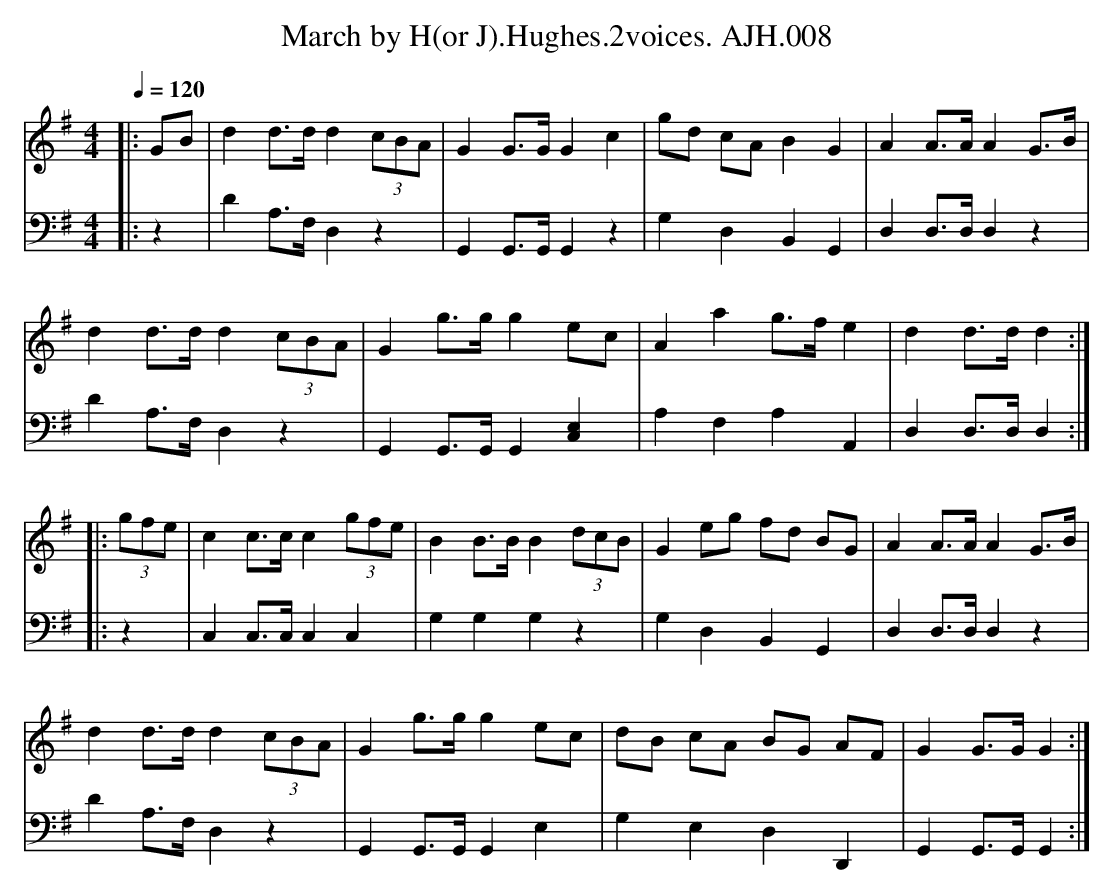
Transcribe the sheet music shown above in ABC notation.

X:1
T:March by H(or J).Hughes.2voices. AJH.008
M:4/4
L:1/8
Q:1/4=120
V:1 clef=treble
V:2 clef=bass
K:G
[V:1] |: GB | d2d>d d2 (3cBA | G2G>G G2c2 | gd cA B2G2 | A2A>A A2 G>B |
[V:2] |: z2 | D2A,>F, D,2z2 | G,,2G,,>G,, G,,2z2 |\
G,2D,2 B,,2G,,2 | D,2D,>D, D,2z2 |
[V:1] d2d>d d2 (3cBA | G2g>g g2 ec | A2a2 g>fe2 | d2d>d d2 :|
[V:2] D2A,>F, D,2z2 | G,,2G,,>G,,G,,2 [E,2C,2] |\
A,2F,2 A,2A,,2 | D,2D,>D, D,2 :|
[V:1]  |: (3gfe |c2c>c c2 (3gfe | B2B>B B2 (3dcB |\
G2 eg fd BG | A2A>A A2G>B |
[V:2]  |: z2 |C,2C,>C, C,2C,2 | G,2G,2 G,2z2 |\
G,2D,2 B,,2G,,2 | D,2D,>D, D,2z2 |
[V:1] d2d>d d2 (3cBA | G2g>g g2 ec |dB cA BG AF | G2G>G G2 :|
[V:2]  D2A,>F, D,2z2 | G,,2G,,>G,, G,,2E,2 |\
G,2E,2 D,2D,,2 | G,,2G,,>G,, G,,2 :|
